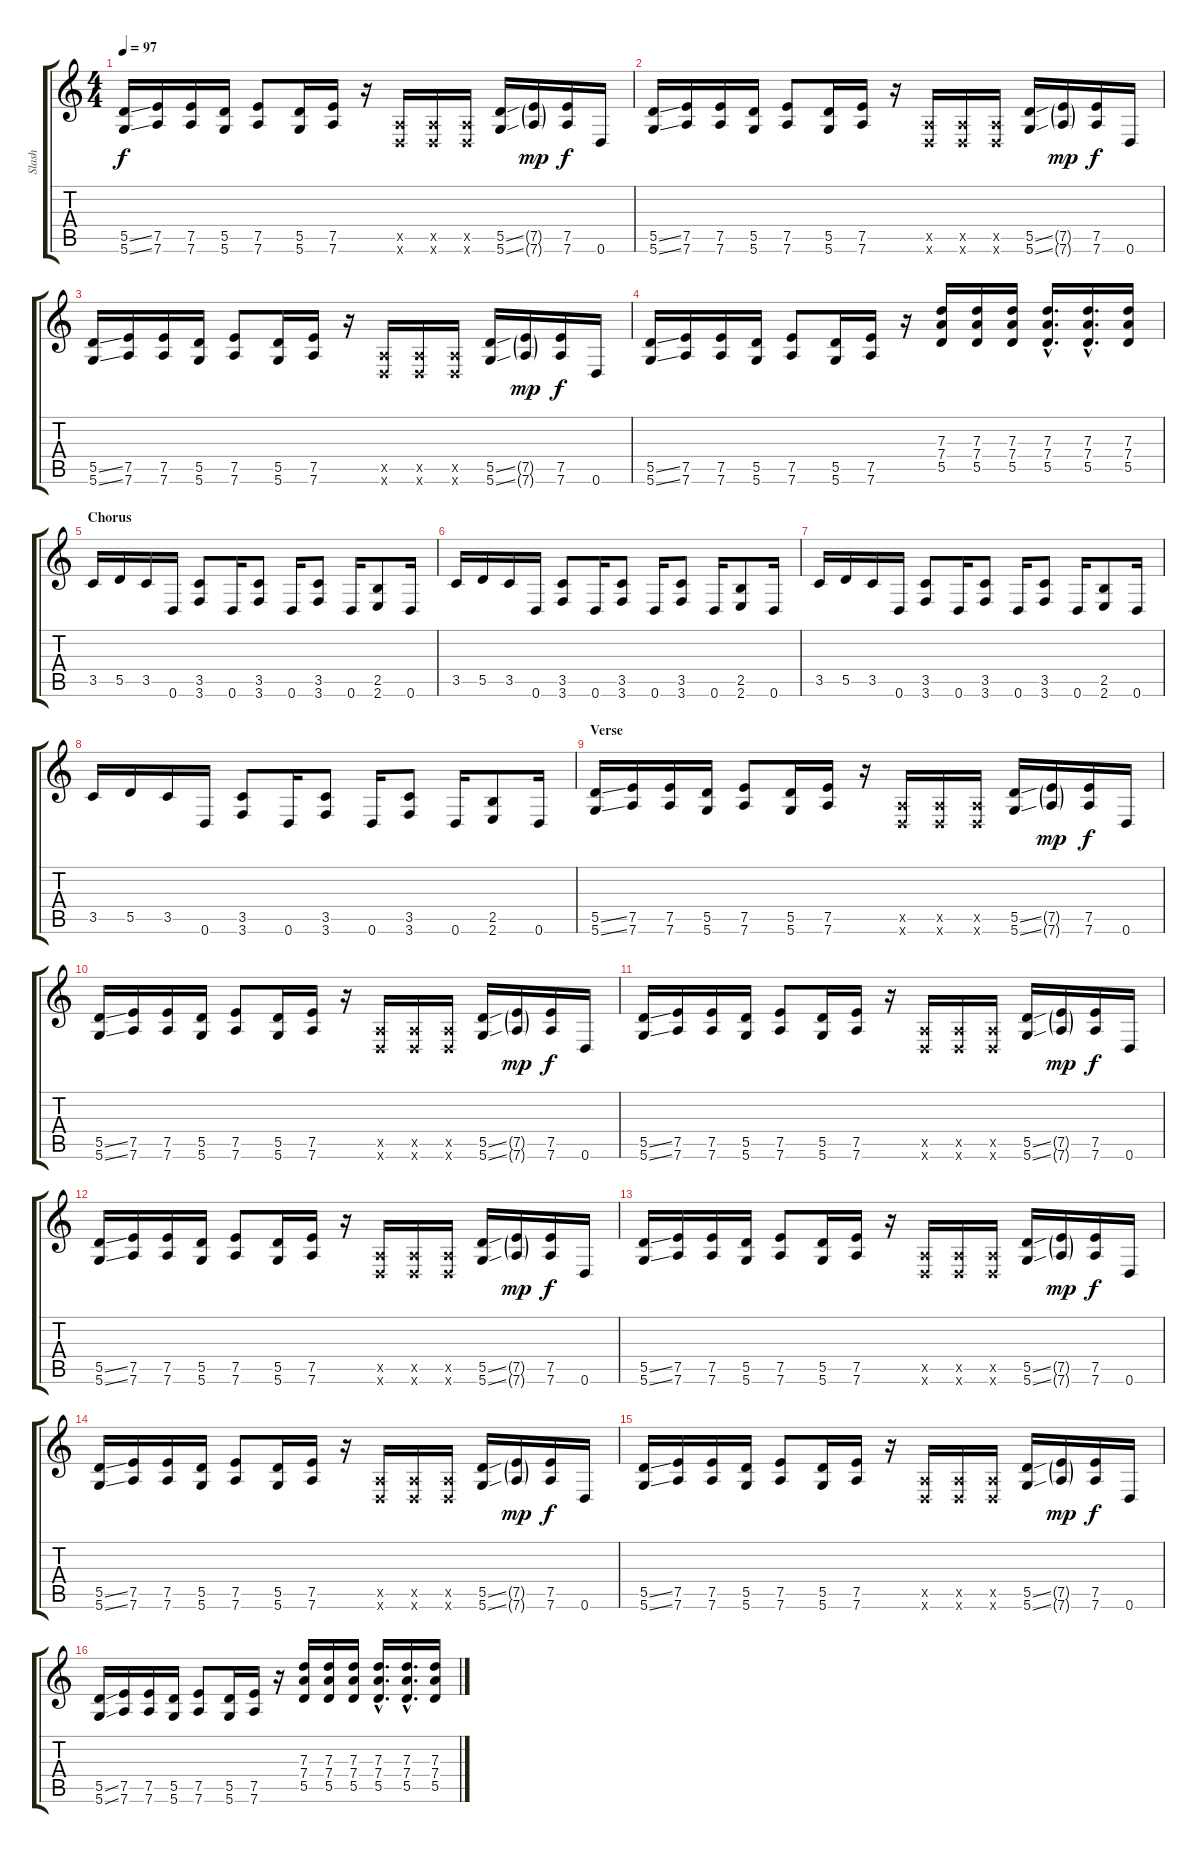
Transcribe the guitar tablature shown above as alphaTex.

\track ("Slash" "Slash") {instrument overdrivenguitar}
\staff {score tabs}
\tuning (E4 B3 G3 D3 A2 D2) {hide}
\ts (4 4)
\tempo 97
\clef g2
\ks c
(5.5{ss} 5.6{ss}).16{dy f} (7.5 7.6).16 (7.5 7.6).16 (5.5 5.6).16 (7.5 7.6).8 (5.5 5.6).16 (7.5 7.6).16 r.16 (0.5{x} 0.6{x}).16 (0.5{x} 0.6{x}).16 (0.5{x} 0.6{x}).16 (5.5{ss} 5.6{ss}).16 (7.5{g} 7.6{g}).16{dy mp} (7.5 7.6).16{dy f} 0.6.16 |
(5.5{ss} 5.6{ss}).16 (7.5 7.6).16 (7.5 7.6).16 (5.5 5.6).16 (7.5 7.6).8 (5.5 5.6).16 (7.5 7.6).16 r.16 (0.5{x} 0.6{x}).16 (0.5{x} 0.6{x}).16 (0.5{x} 0.6{x}).16 (5.5{ss} 5.6{ss}).16 (7.5{g} 7.6{g}).16{dy mp} (7.5 7.6).16{dy f} 0.6.16 |
(5.5{ss} 5.6{ss}).16 (7.5 7.6).16 (7.5 7.6).16 (5.5 5.6).16 (7.5 7.6).8 (5.5 5.6).16 (7.5 7.6).16 r.16 (0.5{x} 0.6{x}).16 (0.5{x} 0.6{x}).16 (0.5{x} 0.6{x}).16 (5.5{ss} 5.6{ss}).16 (7.5{g} 7.6{g}).16{dy mp} (7.5 7.6).16{dy f} 0.6.16 |
(5.5{ss} 5.6{ss}).16 (7.5 7.6).16 (7.5 7.6).16 (5.5 5.6).16 (7.5 7.6).8 (5.5 5.6).16 (7.5 7.6).16 r.16 (7.3 7.4 5.5).16 (7.3 7.4 5.5).16 (7.3 7.4 5.5).16 (7.3{hac} 7.4{hac} 5.5{hac}).16{d} (7.3{hac} 7.4{hac} 5.5{hac}).16{d} (7.3 7.4 5.5).16 |
\section ("" "Chorus")
3.5.16 5.5.16 3.5.16 0.6.16 (3.5 3.6).8 0.6.16 (3.5 3.6).8 0.6.16 (3.5 3.6).8 0.6.16 (2.5 2.6).8 0.6.16 |
3.5.16 5.5.16 3.5.16 0.6.16 (3.5 3.6).8 0.6.16 (3.5 3.6).8 0.6.16 (3.5 3.6).8 0.6.16 (2.5 2.6).8 0.6.16 |
3.5.16 5.5.16 3.5.16 0.6.16 (3.5 3.6).8 0.6.16 (3.5 3.6).8 0.6.16 (3.5 3.6).8 0.6.16 (2.5 2.6).8 0.6.16 |
3.5.16 5.5.16 3.5.16 0.6.16 (3.5 3.6).8 0.6.16 (3.5 3.6).8 0.6.16 (3.5 3.6).8 0.6.16 (2.5 2.6).8 0.6.16 |
\section ("" "Verse")
(5.5{ss} 5.6{ss}).16 (7.5 7.6).16 (7.5 7.6).16 (5.5 5.6).16 (7.5 7.6).8 (5.5 5.6).16 (7.5 7.6).16 r.16 (0.5{x} 0.6{x}).16 (0.5{x} 0.6{x}).16 (0.5{x} 0.6{x}).16 (5.5{ss} 5.6{ss}).16 (7.5{g} 7.6{g}).16{dy mp} (7.5 7.6).16{dy f} 0.6.16 |
(5.5{ss} 5.6{ss}).16 (7.5 7.6).16 (7.5 7.6).16 (5.5 5.6).16 (7.5 7.6).8 (5.5 5.6).16 (7.5 7.6).16 r.16 (0.5{x} 0.6{x}).16 (0.5{x} 0.6{x}).16 (0.5{x} 0.6{x}).16 (5.5{ss} 5.6{ss}).16 (7.5{g} 7.6{g}).16{dy mp} (7.5 7.6).16{dy f} 0.6.16 |
(5.5{ss} 5.6{ss}).16 (7.5 7.6).16 (7.5 7.6).16 (5.5 5.6).16 (7.5 7.6).8 (5.5 5.6).16 (7.5 7.6).16 r.16 (0.5{x} 0.6{x}).16 (0.5{x} 0.6{x}).16 (0.5{x} 0.6{x}).16 (5.5{ss} 5.6{ss}).16 (7.5{g} 7.6{g}).16{dy mp} (7.5 7.6).16{dy f} 0.6.16 |
(5.5{ss} 5.6{ss}).16 (7.5 7.6).16 (7.5 7.6).16 (5.5 5.6).16 (7.5 7.6).8 (5.5 5.6).16 (7.5 7.6).16 r.16 (0.5{x} 0.6{x}).16 (0.5{x} 0.6{x}).16 (0.5{x} 0.6{x}).16 (5.5{ss} 5.6{ss}).16 (7.5{g} 7.6{g}).16{dy mp} (7.5 7.6).16{dy f} 0.6.16 |
(5.5{ss} 5.6{ss}).16 (7.5 7.6).16 (7.5 7.6).16 (5.5 5.6).16 (7.5 7.6).8 (5.5 5.6).16 (7.5 7.6).16 r.16 (0.5{x} 0.6{x}).16 (0.5{x} 0.6{x}).16 (0.5{x} 0.6{x}).16 (5.5{ss} 5.6{ss}).16 (7.5{g} 7.6{g}).16{dy mp} (7.5 7.6).16{dy f} 0.6.16 |
(5.5{ss} 5.6{ss}).16 (7.5 7.6).16 (7.5 7.6).16 (5.5 5.6).16 (7.5 7.6).8 (5.5 5.6).16 (7.5 7.6).16 r.16 (0.5{x} 0.6{x}).16 (0.5{x} 0.6{x}).16 (0.5{x} 0.6{x}).16 (5.5{ss} 5.6{ss}).16 (7.5{g} 7.6{g}).16{dy mp} (7.5 7.6).16{dy f} 0.6.16 |
(5.5{ss} 5.6{ss}).16 (7.5 7.6).16 (7.5 7.6).16 (5.5 5.6).16 (7.5 7.6).8 (5.5 5.6).16 (7.5 7.6).16 r.16 (0.5{x} 0.6{x}).16 (0.5{x} 0.6{x}).16 (0.5{x} 0.6{x}).16 (5.5{ss} 5.6{ss}).16 (7.5{g} 7.6{g}).16{dy mp} (7.5 7.6).16{dy f} 0.6.16 |
(5.5{ss} 5.6{ss}).16 (7.5 7.6).16 (7.5 7.6).16 (5.5 5.6).16 (7.5 7.6).8 (5.5 5.6).16 (7.5 7.6).16 r.16 (7.3 7.4 5.5).16 (7.3 7.4 5.5).16 (7.3 7.4 5.5).16 (7.3{hac} 7.4{hac} 5.5{hac}).16{d} (7.3{hac} 7.4{hac} 5.5{hac}).16{d} (7.3 7.4 5.5).16
